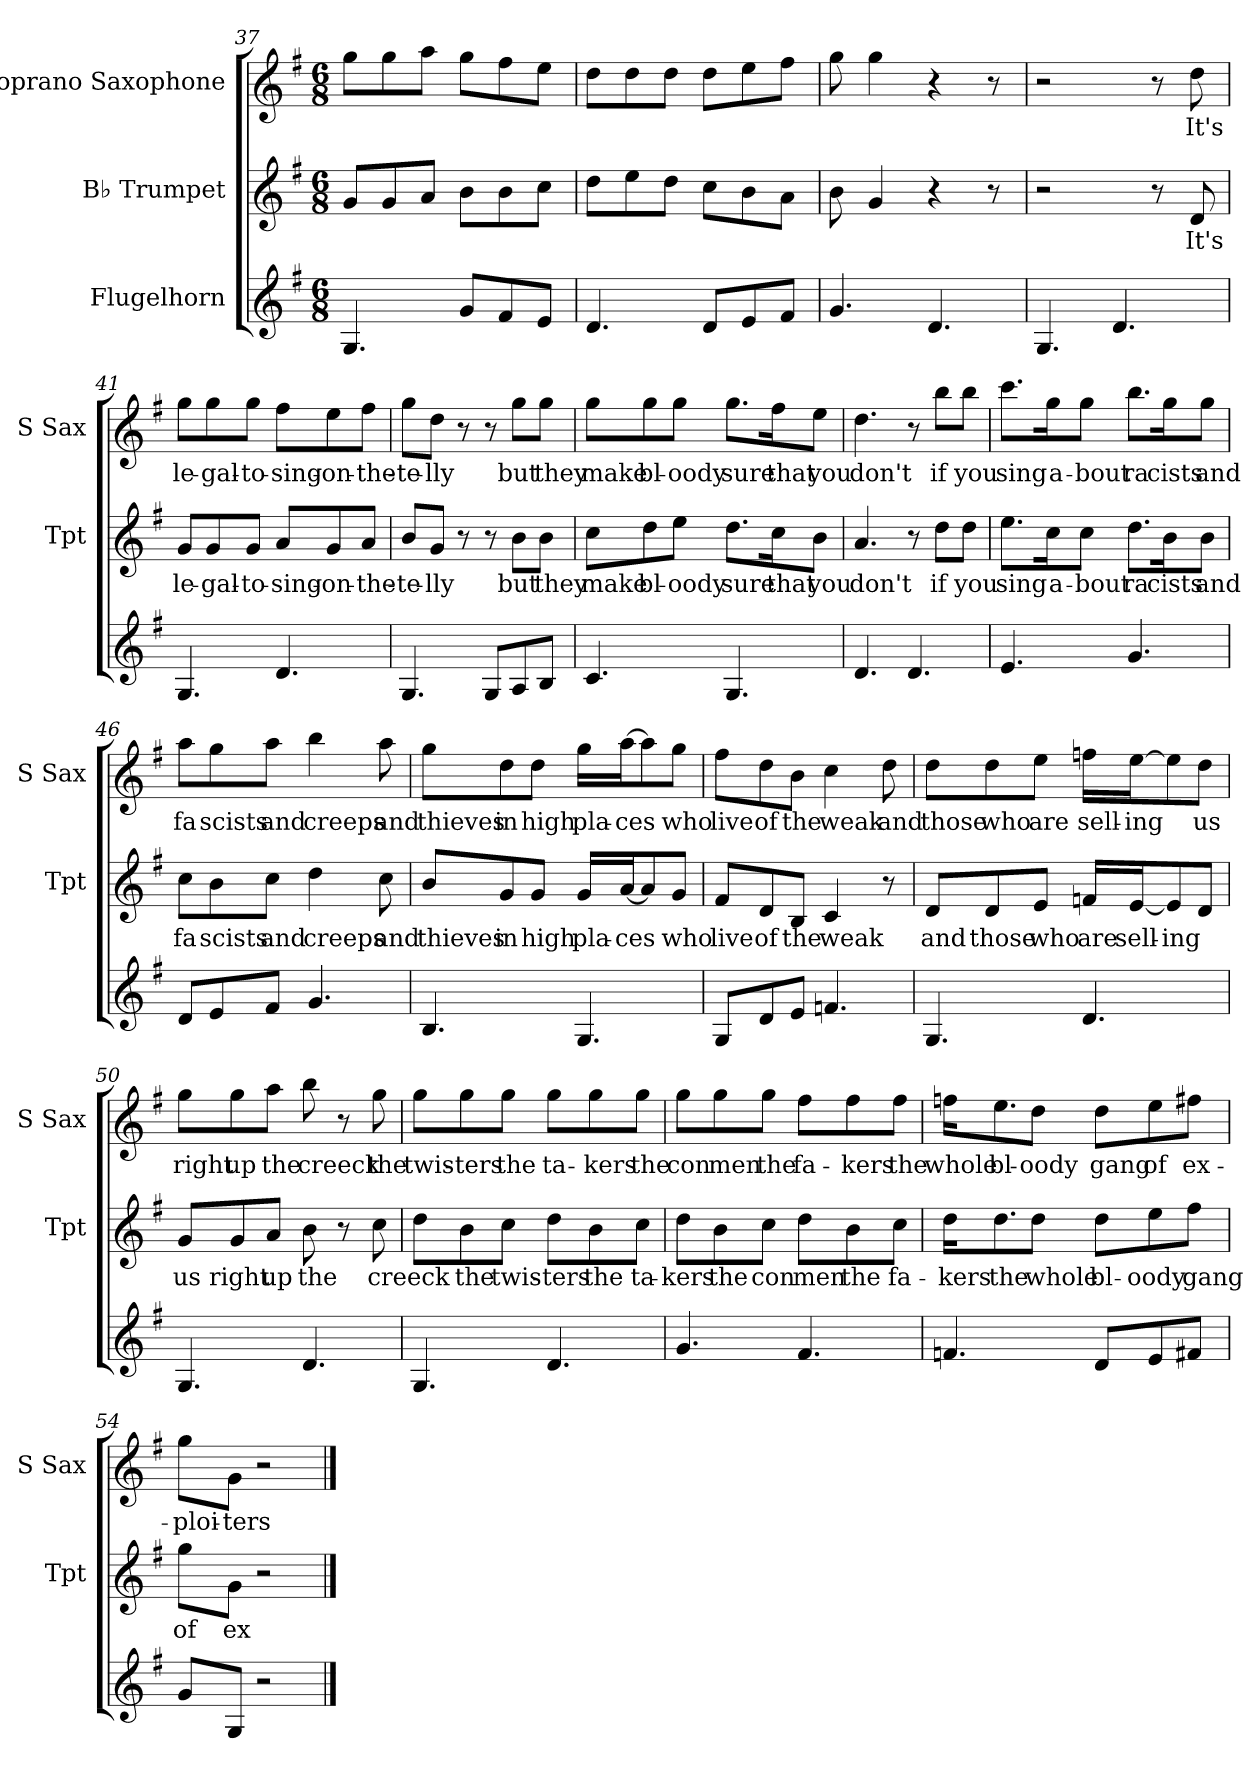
**kern	**kern	**text	**kern	**text
*part3	*part2	*part2	*part1	*part1
*staff3	*staff2	*staff2	*staff1	*staff1
*I"Flugelhorn	*I"B♭ Trumpet	*	*I"Soprano Saxophone	*
*	*I'Tpt	*	*I'S Sax	*
!!LO:LB:g=z
*clefG2	*clefG2	*	*clefG2	*
*ITrd1c2	*ITrd1c2	*	*ITrd1c2	*
*k[b-]	*k[b-]	*	*k[b-]	*
*M6/8	*M6/8	*	*M6/8	*
=37	=37	=37	=37	=37
4.F/	8f/L	.	8ff\L	.
.	8f/	.	8ff\	.
.	8g/J	.	8gg\J	.
8f/L	8a\L	.	8ff\L	.
8e/	8a\	.	8ee\	.
8d/J	8b-\J	.	8dd\J	.
=38	=38	=38	=38	=38
4.c/	8cc\L	.	8cc\L	.
.	8dd\	.	8cc\	.
.	8cc\J	.	8cc\J	.
8c/L	8b-\L	.	8cc\L	.
8d/	8a\	.	8dd\	.
8e/J	8g\J	.	8ee\J	.
=39	=39	=39	=39	=39
4.f/	8a\	.	8ff\	.
.	4f/	.	4ff\	.
4.c/	4r	.	4r	.
.	8r	.	8r	.
=40	=40	=40	=40	=40
4.F/	2r	.	2r	.
4.c/	.	.	.	.
.	8r	.	8r	.
!	!	!LO:LY:b	!	!LO:LY:b
.	8c/	It's	8cc\	It's
=41	=41	=41	=41	=41
!	!	!LO:LY:b	!	!LO:LY:b
4.F/	8f/L	le-	8ff\L	le-
!	!	!LO:LY:b	!	!LO:LY:b
.	8f/	-gal-	8ff\	-gal-
!	!	!LO:LY:b	!	!LO:LY:b
.	8f/J	-to-	8ff\J	-to-
!	!	!LO:LY:b	!	!LO:LY:b
4.c/	8g/L	-sing-	8ee\L	-sing-
!	!	!LO:LY:b	!	!LO:LY:b
.	8f/	-on-	8dd\	-on-
!	!	!LO:LY:b	!	!LO:LY:b
.	8g/J	-the-	8ee\J	-the-
=42	=42	=42	=42	=42
!	!	!LO:LY:b	!	!LO:LY:b
4.F/	8a/L	-te-	8ff\L	-te-
!	!	!LO:LY:b	!	!LO:LY:b
.	8f/J	-lly	8cc\J	-lly
.	8r	.	8r	.
8F/L	8r	.	8r	.
!	!	!LO:LY:b	!	!LO:LY:b
8G/	8a\L	but	8ff\L	but
!	!	!LO:LY:b	!	!LO:LY:b
8A/J	8a\J	they	8ff\J	they
!!LO:LB:g=z
=43	=43	=43	=43	=43
!	!	!LO:LY:b	!	!LO:LY:b
4.B-/	8b-\L	make	8ff\L	make
!	!	!LO:LY:b	!	!LO:LY:b
.	8cc\	bl-	8ff\	bl-
!	!	!LO:LY:b	!	!LO:LY:b
.	8dd\J	-oody	8ff\J	-oody
!	!	!LO:LY:b	!	!LO:LY:b
4.F/	8.cc\L	sure	8.ff\L	sure
!	!	!LO:LY:b	!	!LO:LY:b
.	16b-\K	that	16ee\K	that
!	!	!LO:LY:b	!	!LO:LY:b
.	8a\J	you	8dd\J	you
=44	=44	=44	=44	=44
!	!	!LO:LY:b	!	!LO:LY:b
4.c/	4.g/	don't	4.cc\	don't
4.c/	8r	.	8r	.
!	!	!LO:LY:b	!	!LO:LY:b
.	8cc\L	if	8aa\L	if
!	!	!LO:LY:b	!	!LO:LY:b
.	8cc\J	you	8aa\J	you
=45	=45	=45	=45	=45
!	!	!LO:LY:b	!	!LO:LY:b
4.d/	8.dd\L	sing	8.bb-\L	sing
!	!	!LO:LY:b	!	!LO:LY:b
.	16b-\K	a-	16ff\K	a-
!	!	!LO:LY:b	!	!LO:LY:b
.	8b-\J	-bout	8ff\J	-bout
!	!	!LO:LY:b	!	!LO:LY:b
4.f/	8.cc\L	ra	8.aa\L	ra
!	!	!LO:LY:b	!	!LO:LY:b
.	16a\K	cists	16ff\K	cists
!	!	!LO:LY:b	!	!LO:LY:b
.	8a\J	and	8ff\J	and
=46	=46	=46	=46	=46
!	!	!LO:LY:b	!	!LO:LY:b
8c/L	8b-\L	fa	8gg\L	fa
!	!	!LO:LY:b	!	!LO:LY:b
8d/	8a\	scists	8ff\	scists
!	!	!LO:LY:b	!	!LO:LY:b
8e/J	8b-\J	and	8gg\J	and
!	!	!LO:LY:b	!	!LO:LY:b
4.f/	4cc\	creeps	4aa\	creeps
!	!	!LO:LY:b	!	!LO:LY:b
.	8b-\	and	8gg\	and
!!LO:PB:g=z
=47	=47	=47	=47	=47
!	!	!LO:LY:b	!	!LO:LY:b
4.A/	8a/L	thieves	8ff\L	thieves
!	!	!LO:LY:b	!	!LO:LY:b
.	8f/	in	8cc\	in
!	!	!LO:LY:b	!	!LO:LY:b
.	8f/J	high	8cc\J	high
!	!	!LO:LY:b	!	!LO:LY:b
4.F/	16f/LL	pla-	16ff\LL	pla-
!	!	!LO:LY:b	!	!LO:LY:b
.	[16g/J	-ces	[16gg\J	-ces
.	8g/]	.	8gg\]	.
!	!	!LO:LY:b	!	!LO:LY:b
.	8f/J	who	8ff\J	who
=48	=48	=48	=48	=48
!	!	!LO:LY:b	!	!LO:LY:b
8F/L	8e/L	live	8ee\L	live
!	!	!LO:LY:b	!	!LO:LY:b
8c/	8c/	of	8cc\	of
!	!	!LO:LY:b	!	!LO:LY:b
8d/J	8A/J	the	8a\J	the
!	!	!LO:LY:b	!	!LO:LY:b
4.e-X/	4B-/	weak	4b-\	weak
!	!	!	!	!LO:LY:b
.	8r	.	8cc\	and
=49	=49	=49	=49	=49
!	!	!LO:LY:b	!	!LO:LY:b
4.F/	8c/L	and	8cc\L	those
!	!	!LO:LY:b	!	!LO:LY:b
.	8c/	those	8cc\	who
!	!	!LO:LY:b	!	!LO:LY:b
.	8d/J	who	8dd\J	are
!	!	!LO:LY:b	!	!LO:LY:b
4.c/	16e-X/LL	are	16ee-X\LL	sell-
!	!	!LO:LY:b	!	!LO:LY:b
.	[16d/J	sell-	[16dd\J	-ing
!	!	!LO:LY:b	!	!
.	8d/]	-ing	8dd\]	.
!	!	!	!	!LO:LY:b
.	8c/J	.	8cc\J	us
=50	=50	=50	=50	=50
!	!	!LO:LY:b	!	!LO:LY:b
4.F/	8f/L	us	8ff\L	right
!	!	!LO:LY:b	!	!LO:LY:b
.	8f/	right	8ff\	up
!	!	!LO:LY:b	!	!LO:LY:b
.	8g/J	up	8gg\J	the
!	!	!LO:LY:b	!	!LO:LY:b
4.c/	8a\	the	8aa\	creeck
.	8r	.	8r	.
!	!	!LO:LY:b	!	!LO:LY:b
.	8b-\	creeck	8ff\	the
!!LO:LB:g=z
=51	=51	=51	=51	=51
!	!	!	!	!LO:LY:b
4.F/	8cc\L	.	8ff\L	twis-
!	!	!LO:LY:b	!	!LO:LY:b
.	8a\	the	8ff\	-ters
!	!	!LO:LY:b	!	!LO:LY:b
.	8b-\J	twis-	8ff\J	the
!	!	!LO:LY:b	!	!LO:LY:b
4.c/	8cc\L	-ters	8ff\L	ta-
!	!	!LO:LY:b	!	!LO:LY:b
.	8a\	the	8ff\	-kers
!	!	!LO:LY:b	!	!LO:LY:b
.	8b-\J	ta-	8ff\J	the
=52	=52	=52	=52	=52
!	!	!LO:LY:b	!	!LO:LY:b
4.f/	8cc\L	-kers	8ff\L	con
!	!	!LO:LY:b	!	!LO:LY:b
.	8a\	the	8ff\	men
!	!	!LO:LY:b	!	!LO:LY:b
.	8b-\J	con	8ff\J	the
!	!	!LO:LY:b	!	!LO:LY:b
4.e/	8cc\L	men	8ee\L	fa-
!	!	!LO:LY:b	!	!LO:LY:b
.	8a\	the	8ee\	-kers
!	!	!LO:LY:b	!	!LO:LY:b
.	8b-\J	fa-	8ee\J	the
=53	=53	=53	=53	=53
!	!	!LO:LY:b	!	!LO:LY:b
4.e-X/	16cc\KL	-kers	16ee-X\KL	whole
!	!	!LO:LY:b	!	!LO:LY:b
.	8.cc\	the	8.dd\	bl-
!	!	!LO:LY:b	!	!LO:LY:b
.	8cc\J	whole	8cc\J	-oody
!	!	!LO:LY:b	!	!LO:LY:b
8c/L	8cc\L	bl-	8cc\L	gang
!	!	!LO:LY:b	!	!LO:LY:b
8d/	8dd\	-oody	8dd\	of
!	!	!LO:LY:b	!	!LO:LY:b
8en/J	8ee\J	gang	8een\J	ex-
=54	=54	=54	=54	=54
!	!	!LO:LY:b	!	!LO:LY:b
8f/L	8ff\L	of	8ff\L	-ploi-
!	!	!LO:LY:b	!	!LO:LY:b
8F/J	8f\J	ex-	8f\J	-ters
2r	2r	.	2r	.
==	==	==	==	==
*-	*-	*-	*-	*-
